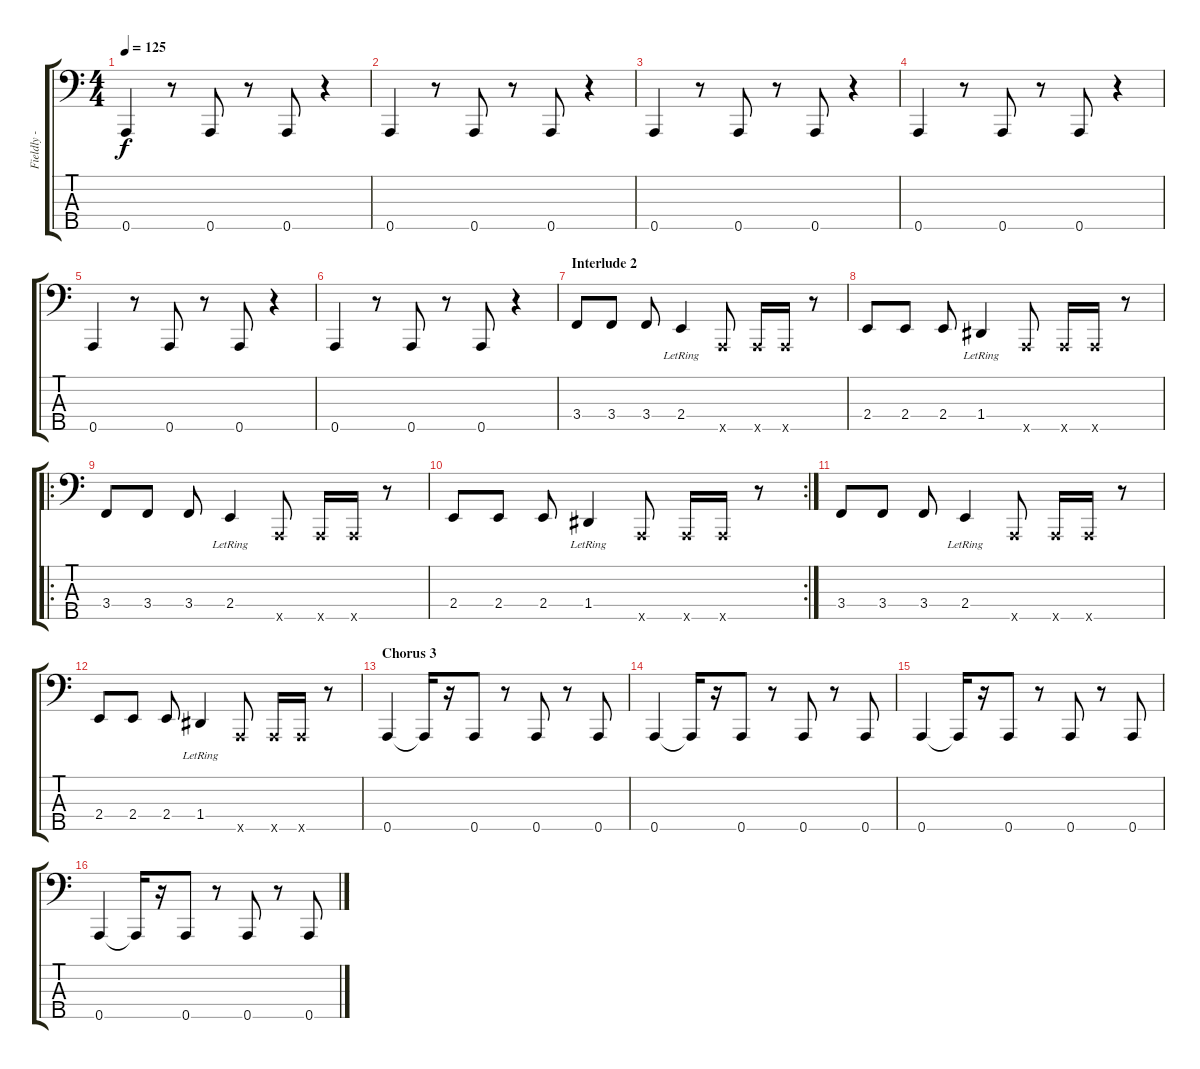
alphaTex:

\track ("Fieldly - Bass" "Fieldly - ") {instrument slapbass1}
\staff {score tabs}
\tuning (F2 C2 G1 D1 A0) {hide}
\ts (4 4)
\tempo 125
\clef f4
\ks c
0.5.4{dy f} r.8 0.5.8 r.8 0.5.8 r.4 |
0.5.4 r.8 0.5.8 r.8 0.5.8 r.4 |
0.5.4 r.8 0.5.8 r.8 0.5.8 r.4 |
0.5.4 r.8 0.5.8 r.8 0.5.8 r.4 |
0.5.4 r.8 0.5.8 r.8 0.5.8 r.4 |
0.5.4 r.8 0.5.8 r.8 0.5.8 r.4 |
\section ("" "Interlude 2")
3.4.8 3.4.8 3.4.8 2.4{lr}.4 0.5{x}.8 0.5{x}.16 0.5{x}.16 r.8 |
2.4.8 2.4.8 2.4.8 1.4{lr}.4 0.5{x}.8 0.5{x}.16 0.5{x}.16 r.8 |
\ro
3.4.8 3.4.8 3.4.8 2.4{lr}.4 0.5{x}.8 0.5{x}.16 0.5{x}.16 r.8 |
\rc 2
2.4.8 2.4.8 2.4.8 1.4{lr}.4 0.5{x}.8 0.5{x}.16 0.5{x}.16 r.8 |
3.4.8 3.4.8 3.4.8 2.4{lr}.4 0.5{x}.8 0.5{x}.16 0.5{x}.16 r.8 |
2.4.8 2.4.8 2.4.8 1.4{lr}.4 0.5{x}.8 0.5{x}.16 0.5{x}.16 r.8 |
\section ("" "Chorus 3")
0.5.4 0.5{t}.16 r.16 0.5.8 r.8 0.5.8 r.8 0.5.8 |
0.5.4 0.5{t}.16 r.16 0.5.8 r.8 0.5.8 r.8 0.5.8 |
0.5.4 0.5{t}.16 r.16 0.5.8 r.8 0.5.8 r.8 0.5.8 |
0.5.4 0.5{t}.16 r.16 0.5.8 r.8 0.5.8 r.8 0.5.8
